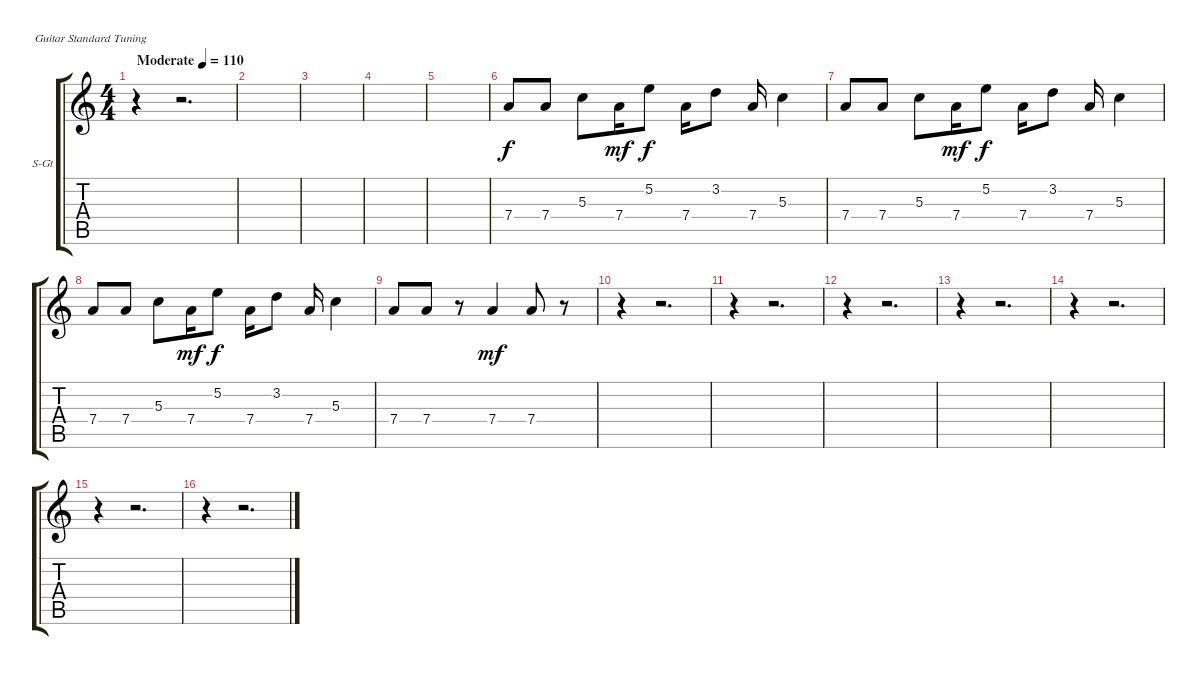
\bracketExtendMode groupsimilarinstruments
\firstSystemTrackNameOrientation horizontal
\otherSystemsTrackNameOrientation horizontal
\track (" Синтез" "S-Gt") {instrument lead1square}
\staff {score tabs}
\tuning (E4 B3 G3 D3 A2 E2)
\displaytranspose 12
\ts (4 4)
\beaming (8 2 2 2 2)
\tempo (110 "Moderate")
\clef g2
\ks c
r.4{dy f instrument lead1square} r.2{d} |
|
|
|
|
7.4.8 7.4.8 5.3.8 7.4.16{dy mf} 5.2.8{dy f} 7.4.16 3.2.8 7.4.16 5.3.4 |
7.4.8 7.4.8 5.3.8 7.4.16{dy mf} 5.2.8{dy f} 7.4.16 3.2.8 7.4.16 5.3.4 |
7.4.8 7.4.8 5.3.8 7.4.16{dy mf} 5.2.8{dy f} 7.4.16 3.2.8 7.4.16 5.3.4 |
7.4.8 7.4.8 r.8 7.4.4{dy mf} 7.4.8 r.8 |
r.4 r.2{d} |
r.4 r.2{d} |
r.4 r.2{d} |
r.4 r.2{d} |
r.4 r.2{d} |
r.4 r.2{d} |
r.4 r.2{d}
